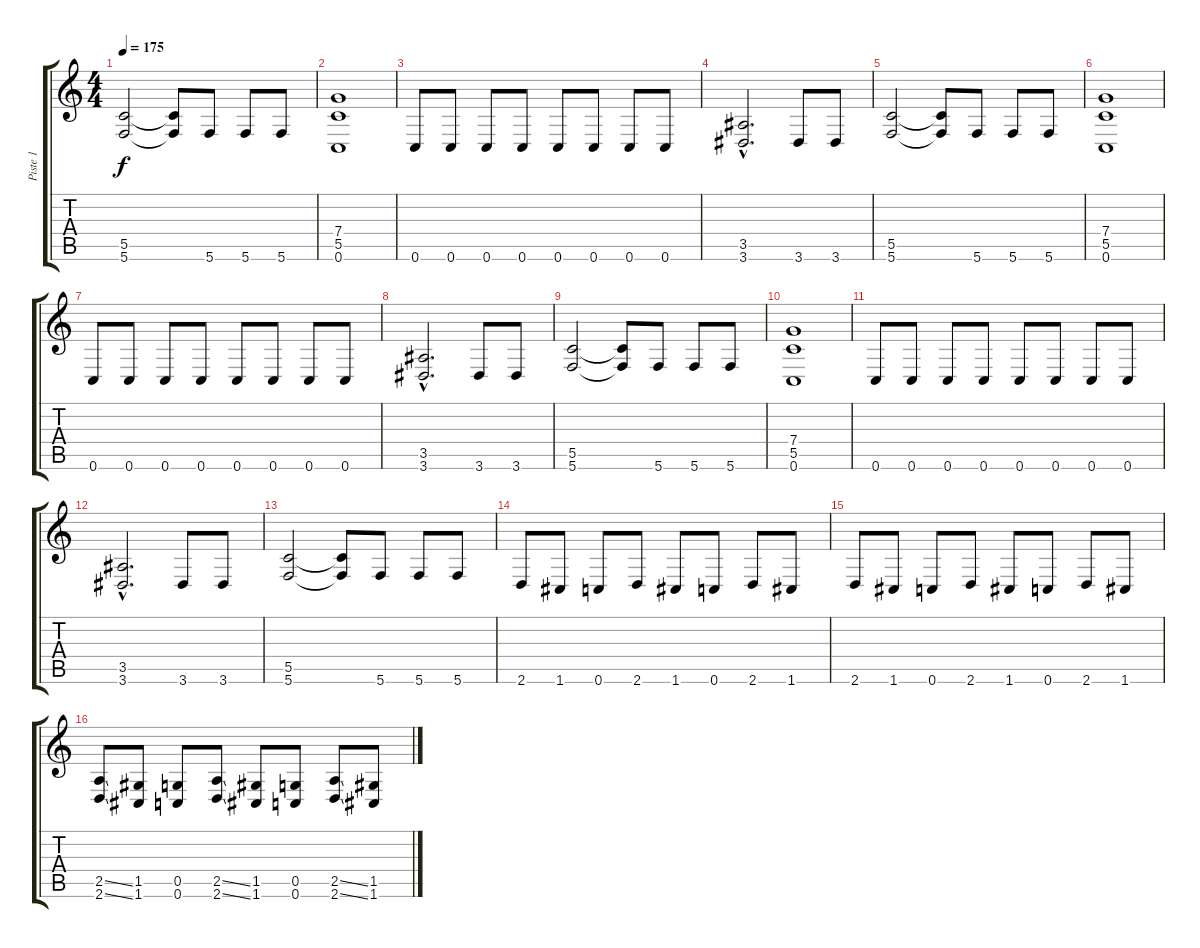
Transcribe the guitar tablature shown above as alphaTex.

\track ("Piste 1" "Piste 1") {instrument overdrivenguitar}
\staff {score tabs}
\tuning (D4 A3 F3 C3 G2 C2) {hide}
\ts (4 4)
\tempo 175
\clef g2
\ks c
(5.5 5.6).2{dy f} (5.5{t} 5.6{t}).8 5.6.8 5.6.8 5.6.8 |
(7.4 5.5 0.6).1 |
0.6.8 0.6.8 0.6.8 0.6.8 0.6.8 0.6.8 0.6.8 0.6.8 |
(3.5{hac} 3.6{hac}).2{d} 3.6.8 3.6.8 |
(5.5 5.6).2 (5.5{t} 5.6{t}).8 5.6.8 5.6.8 5.6.8 |
(7.4 5.5 0.6).1 |
0.6.8 0.6.8 0.6.8 0.6.8 0.6.8 0.6.8 0.6.8 0.6.8 |
(3.5{hac} 3.6{hac}).2{d} 3.6.8 3.6.8 |
(5.5 5.6).2 (5.5{t} 5.6{t}).8 5.6.8 5.6.8 5.6.8 |
(7.4 5.5 0.6).1 |
0.6.8 0.6.8 0.6.8 0.6.8 0.6.8 0.6.8 0.6.8 0.6.8 |
(3.5{hac} 3.6{hac}).2{d} 3.6.8 3.6.8 |
(5.5 5.6).2 (5.5{t} 5.6{t}).8 5.6.8 5.6.8 5.6.8 |
2.6.8 1.6.8 0.6.8 2.6.8 1.6.8 0.6.8 2.6.8 1.6.8 |
2.6.8 1.6.8 0.6.8 2.6.8 1.6.8 0.6.8 2.6.8 1.6.8 |
(2.5{ss} 2.6{ss}).8 (1.5 1.6).8 (0.5 0.6).8 (2.5{ss} 2.6{ss}).8 (1.5 1.6).8 (0.5 0.6).8 (2.5{ss} 2.6{ss}).8 (1.5 1.6).8
